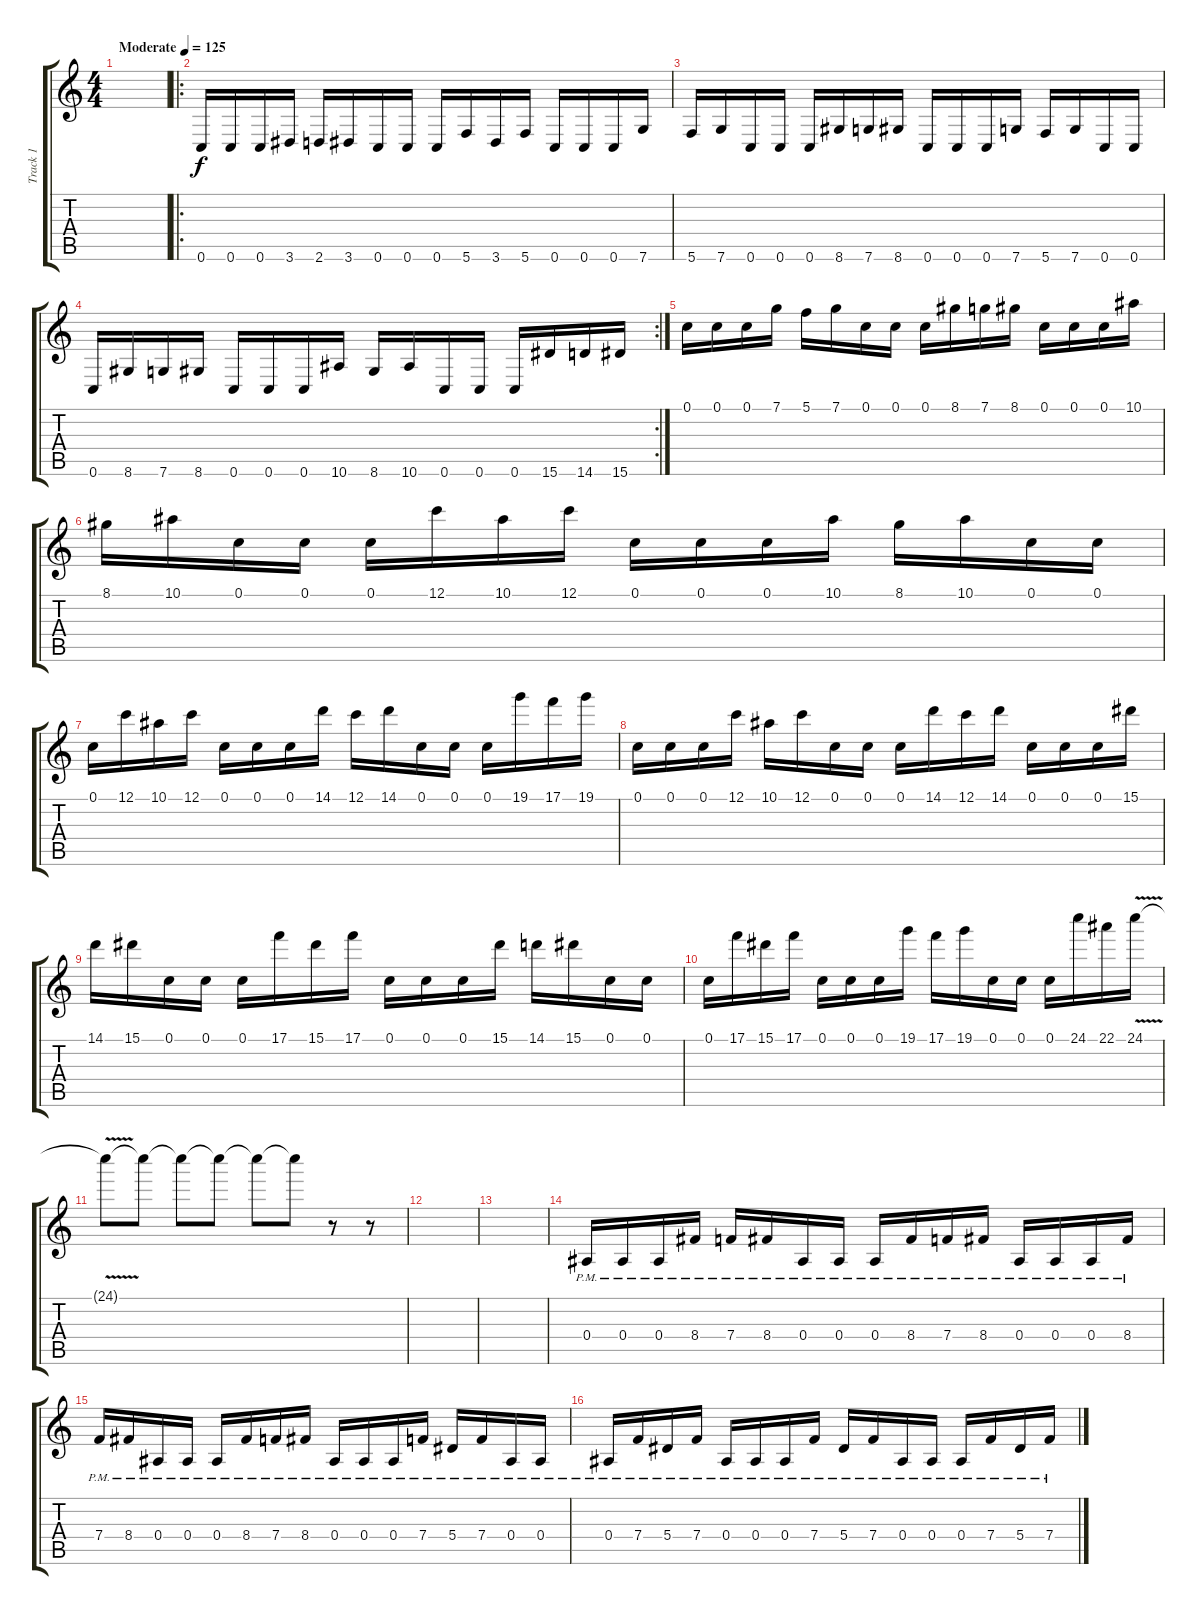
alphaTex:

\track ("Track 1" "Track 1") {instrument distortionguitar}
\staff {score tabs}
\tuning (C4 G3 Eb3 Bb2 F2 C2) {hide}
\ts (4 4)
\tempo (125 "Moderate")
\clef g2
\ks c
|
\ro
0.6.16 0.6.16 0.6.16 3.6.16 2.6.16 3.6.16 0.6.16 0.6.16 0.6.16 5.6.16 3.6.16 5.6.16 0.6.16 0.6.16 0.6.16 7.6.16 |
5.6.16 7.6.16 0.6.16 0.6.16 0.6.16 8.6.16 7.6.16 8.6.16 0.6.16 0.6.16 0.6.16 7.6.16 5.6.16 7.6.16 0.6.16 0.6.16 |
\rc 2
0.6.16 8.6.16 7.6.16 8.6.16 0.6.16 0.6.16 0.6.16 10.6.16 8.6.16 10.6.16 0.6.16 0.6.16 0.6.16 15.6.16 14.6.16 15.6.16 |
0.1.16 0.1.16 0.1.16 7.1.16 5.1.16 7.1.16 0.1.16 0.1.16 0.1.16 8.1.16 7.1.16 8.1.16 0.1.16 0.1.16 0.1.16 10.1.16 |
8.1.16 10.1.16 0.1.16 0.1.16 0.1.16 12.1.16 10.1.16 12.1.16 0.1.16 0.1.16 0.1.16 10.1.16 8.1.16 10.1.16 0.1.16 0.1.16 |
0.1.16 12.1.16 10.1.16 12.1.16 0.1.16 0.1.16 0.1.16 14.1.16 12.1.16 14.1.16 0.1.16 0.1.16 0.1.16 19.1.16 17.1.16 19.1.16 |
0.1.16 0.1.16 0.1.16 12.1.16 10.1.16 12.1.16 0.1.16 0.1.16 0.1.16 14.1.16 12.1.16 14.1.16 0.1.16 0.1.16 0.1.16 15.1.16 |
14.1.16 15.1.16 0.1.16 0.1.16 0.1.16 17.1.16 15.1.16 17.1.16 0.1.16 0.1.16 0.1.16 15.1.16 14.1.16 15.1.16 0.1.16 0.1.16 |
0.1.16 17.1.16 15.1.16 17.1.16 0.1.16 0.1.16 0.1.16 19.1.16 17.1.16 19.1.16 0.1.16 0.1.16 0.1.16 24.1.16 22.1.16 24.1{v}.16 |
24.1{t}.8 24.1{t}.8 24.1{t}.8 24.1{t}.8 24.1{t}.8 24.1{t}.8 r.8 r.8 |
|
|
0.4{pm}.16 0.4{pm}.16 0.4{pm}.16 8.4{pm}.16 7.4{pm}.16 8.4{pm}.16 0.4{pm}.16 0.4{pm}.16 0.4{pm}.16 8.4{pm}.16 7.4{pm}.16 8.4{pm}.16 0.4{pm}.16 0.4{pm}.16 0.4{pm}.16 8.4{pm}.16 |
7.4{pm}.16 8.4{pm}.16 0.4{pm}.16 0.4{pm}.16 0.4{pm}.16 8.4{pm}.16 7.4{pm}.16 8.4{pm}.16 0.4{pm}.16 0.4{pm}.16 0.4{pm}.16 7.4{pm}.16 5.4{pm}.16 7.4{pm}.16 0.4{pm}.16 0.4{pm}.16 |
0.4{pm}.16 7.4{pm}.16 5.4{pm}.16 7.4{pm}.16 0.4{pm}.16 0.4{pm}.16 0.4{pm}.16 7.4{pm}.16 5.4{pm}.16 7.4{pm}.16 0.4{pm}.16 0.4{pm}.16 0.4{pm}.16 7.4{pm}.16 5.4{pm}.16 7.4{pm}.16
